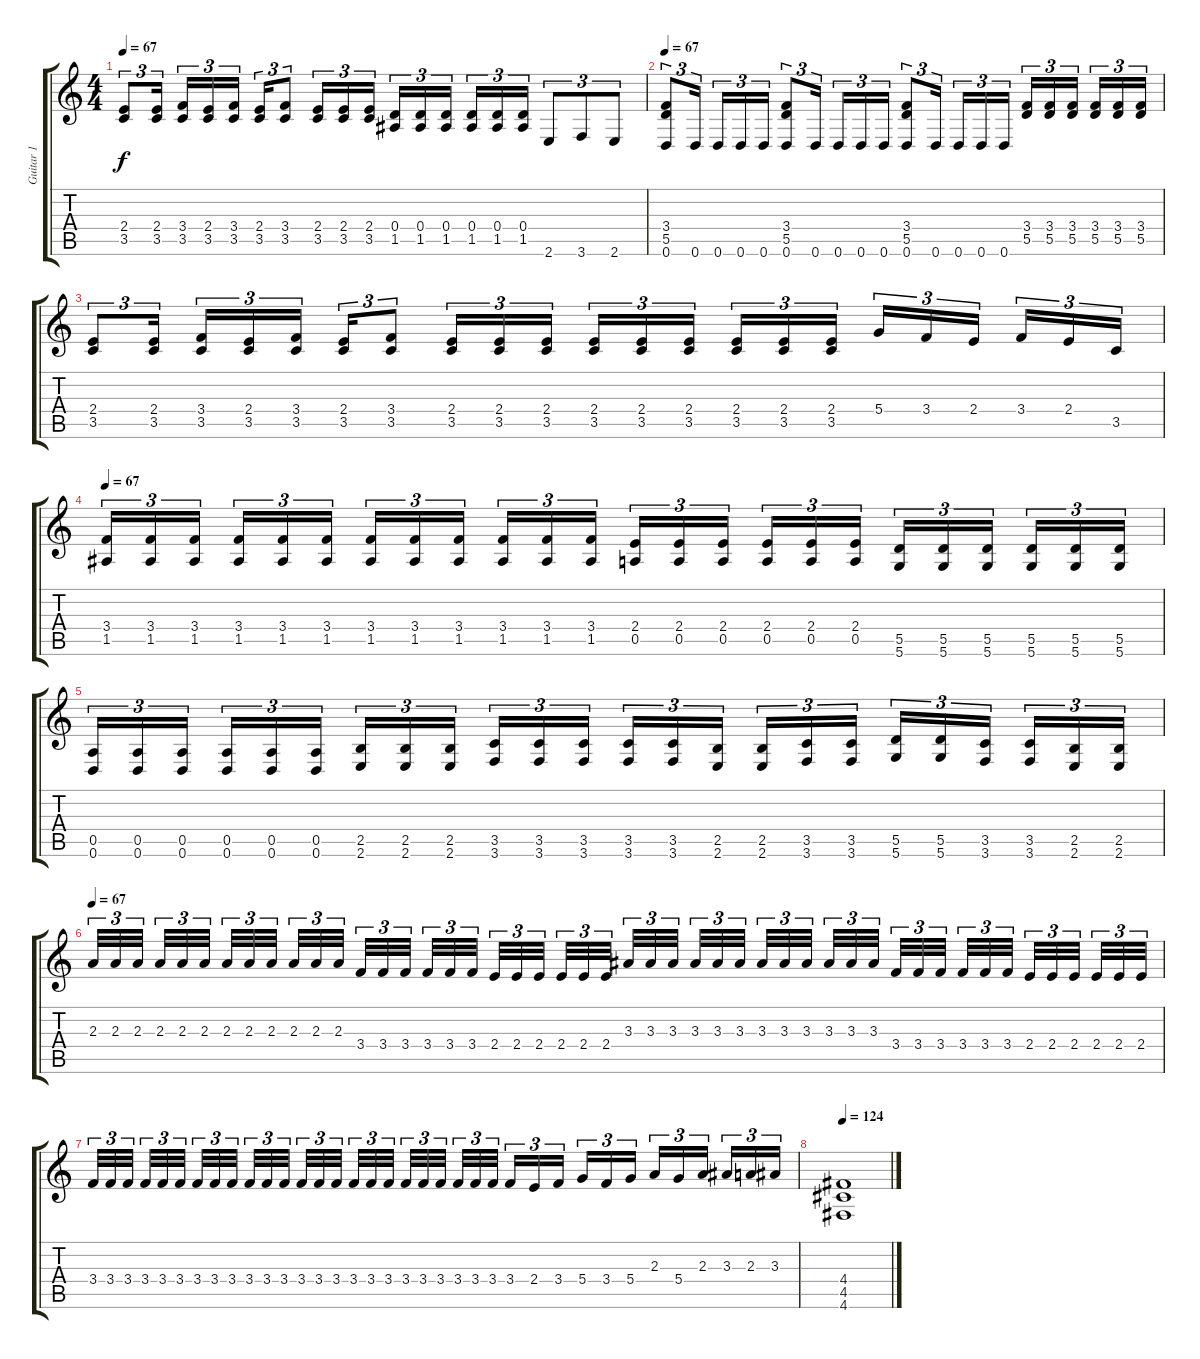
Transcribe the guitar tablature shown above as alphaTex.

\track ("Guitar 1" "Guitar 1") {instrument distortionguitar}
\staff {score tabs}
\tuning (E4 B3 G3 D3 A2 D2) {hide}
\ts (4 4)
\tempo 67
\clef g2
\ks c
(2.4 3.5).8{tu (3 2) dy f} (2.4 3.5).16{tu (3 2)} (3.4 3.5).16{tu (3 2)} (2.4 3.5).16{tu (3 2)} (3.4 3.5).16{tu (3 2)} (2.4 3.5).16{tu (3 2)} (3.4 3.5).8{tu (3 2)} (2.4 3.5).16{tu (3 2)} (2.4 3.5).16{tu (3 2)} (2.4 3.5).16{tu (3 2)} (0.4 1.5).16{tu (3 2)} (0.4 1.5).16{tu (3 2)} (0.4 1.5).16{tu (3 2)} (0.4 1.5).16{tu (3 2)} (0.4 1.5).16{tu (3 2)} (0.4 1.5).16{tu (3 2)} 2.6.8{tu (3 2)} 3.6.8{tu (3 2)} 2.6.8{tu (3 2)} |
\tempo 67
(3.4 5.5 0.6).8{tu (3 2)} 0.6.16{tu (3 2)} 0.6.16{tu (3 2)} 0.6.16{tu (3 2)} 0.6.16{tu (3 2)} (3.4 5.5 0.6).8{tu (3 2)} 0.6.16{tu (3 2)} 0.6.16{tu (3 2)} 0.6.16{tu (3 2)} 0.6.16{tu (3 2)} (3.4 5.5 0.6).8{tu (3 2)} 0.6.16{tu (3 2)} 0.6.16{tu (3 2)} 0.6.16{tu (3 2)} 0.6.16{tu (3 2)} (3.4 5.5).16{tu (3 2)} (3.4 5.5).16{tu (3 2)} (3.4 5.5).16{tu (3 2)} (3.4 5.5).16{tu (3 2)} (3.4 5.5).16{tu (3 2)} (3.4 5.5).16{tu (3 2)} |
(2.4 3.5).8{tu (3 2)} (2.4 3.5).16{tu (3 2)} (3.4 3.5).16{tu (3 2)} (2.4 3.5).16{tu (3 2)} (3.4 3.5).16{tu (3 2)} (2.4 3.5).16{tu (3 2)} (3.4 3.5).8{tu (3 2)} (2.4 3.5).16{tu (3 2)} (2.4 3.5).16{tu (3 2)} (2.4 3.5).16{tu (3 2)} (2.4 3.5).16{tu (3 2)} (2.4 3.5).16{tu (3 2)} (2.4 3.5).16{tu (3 2)} (2.4 3.5).16{tu (3 2)} (2.4 3.5).16{tu (3 2)} (2.4 3.5).16{tu (3 2)} 5.4.16{tu (3 2)} 3.4.16{tu (3 2)} 2.4.16{tu (3 2)} 3.4.16{tu (3 2)} 2.4.16{tu (3 2)} 3.5.16{tu (3 2)} |
\tempo 67
(3.4 1.5).16{tu (3 2)} (3.4 1.5).16{tu (3 2)} (3.4 1.5).16{tu (3 2)} (3.4 1.5).16{tu (3 2)} (3.4 1.5).16{tu (3 2)} (3.4 1.5).16{tu (3 2)} (3.4 1.5).16{tu (3 2)} (3.4 1.5).16{tu (3 2)} (3.4 1.5).16{tu (3 2)} (3.4 1.5).16{tu (3 2)} (3.4 1.5).16{tu (3 2)} (3.4 1.5).16{tu (3 2)} (2.4 0.5).16{tu (3 2)} (2.4 0.5).16{tu (3 2)} (2.4 0.5).16{tu (3 2)} (2.4 0.5).16{tu (3 2)} (2.4 0.5).16{tu (3 2)} (2.4 0.5).16{tu (3 2)} (5.5 5.6).16{tu (3 2)} (5.5 5.6).16{tu (3 2)} (5.5 5.6).16{tu (3 2)} (5.5 5.6).16{tu (3 2)} (5.5 5.6).16{tu (3 2)} (5.5 5.6).16{tu (3 2)} |
(0.5 0.6).16{tu (3 2)} (0.5 0.6).16{tu (3 2)} (0.5 0.6).16{tu (3 2)} (0.5 0.6).16{tu (3 2)} (0.5 0.6).16{tu (3 2)} (0.5 0.6).16{tu (3 2)} (2.5 2.6).16{tu (3 2)} (2.5 2.6).16{tu (3 2)} (2.5 2.6).16{tu (3 2)} (3.5 3.6).16{tu (3 2)} (3.5 3.6).16{tu (3 2)} (3.5 3.6).16{tu (3 2)} (3.5 3.6).16{tu (3 2)} (3.5 3.6).16{tu (3 2)} (2.5 2.6).16{tu (3 2)} (2.5 2.6).16{tu (3 2)} (3.5 3.6).16{tu (3 2)} (3.5 3.6).16{tu (3 2)} (5.5 5.6).16{tu (3 2)} (5.5 5.6).16{tu (3 2)} (3.5 3.6).16{tu (3 2)} (3.5 3.6).16{tu (3 2)} (2.5 2.6).16{tu (3 2)} (2.5 2.6).16{tu (3 2)} |
\tempo 67
2.3.32{tu (3 2)} 2.3.32{tu (3 2)} 2.3.32{tu (3 2)} 2.3.32{tu (3 2)} 2.3.32{tu (3 2)} 2.3.32{tu (3 2)} 2.3.32{tu (3 2)} 2.3.32{tu (3 2)} 2.3.32{tu (3 2)} 2.3.32{tu (3 2)} 2.3.32{tu (3 2)} 2.3.32{tu (3 2)} 3.4.32{tu (3 2)} 3.4.32{tu (3 2)} 3.4.32{tu (3 2)} 3.4.32{tu (3 2)} 3.4.32{tu (3 2)} 3.4.32{tu (3 2)} 2.4.32{tu (3 2)} 2.4.32{tu (3 2)} 2.4.32{tu (3 2)} 2.4.32{tu (3 2)} 2.4.32{tu (3 2)} 2.4.32{tu (3 2)} 3.3.32{tu (3 2)} 3.3.32{tu (3 2)} 3.3.32{tu (3 2)} 3.3.32{tu (3 2)} 3.3.32{tu (3 2)} 3.3.32{tu (3 2)} 3.3.32{tu (3 2)} 3.3.32{tu (3 2)} 3.3.32{tu (3 2)} 3.3.32{tu (3 2)} 3.3.32{tu (3 2)} 3.3.32{tu (3 2)} 3.4.32{tu (3 2)} 3.4.32{tu (3 2)} 3.4.32{tu (3 2)} 3.4.32{tu (3 2)} 3.4.32{tu (3 2)} 3.4.32{tu (3 2)} 2.4.32{tu (3 2)} 2.4.32{tu (3 2)} 2.4.32{tu (3 2)} 2.4.32{tu (3 2)} 2.4.32{tu (3 2)} 2.4.32{tu (3 2)} |
3.4.32{tu (3 2)} 3.4.32{tu (3 2)} 3.4.32{tu (3 2)} 3.4.32{tu (3 2)} 3.4.32{tu (3 2)} 3.4.32{tu (3 2)} 3.4.32{tu (3 2)} 3.4.32{tu (3 2)} 3.4.32{tu (3 2)} 3.4.32{tu (3 2)} 3.4.32{tu (3 2)} 3.4.32{tu (3 2)} 3.4.32{tu (3 2)} 3.4.32{tu (3 2)} 3.4.32{tu (3 2)} 3.4.32{tu (3 2)} 3.4.32{tu (3 2)} 3.4.32{tu (3 2)} 3.4.32{tu (3 2)} 3.4.32{tu (3 2)} 3.4.32{tu (3 2)} 3.4.32{tu (3 2)} 3.4.32{tu (3 2)} 3.4.32{tu (3 2)} 3.4.16{tu (3 2)} 2.4.16{tu (3 2)} 3.4.16{tu (3 2)} 5.4.16{tu (3 2)} 3.4.16{tu (3 2)} 5.4.16{tu (3 2)} 2.3.16{tu (3 2)} 5.4.16{tu (3 2)} 2.3.16{tu (3 2)} 3.3.16{tu (3 2)} 2.3.16{tu (3 2)} 3.3.16{tu (3 2)} |
\tempo 124
(4.4 4.5 4.6).1
